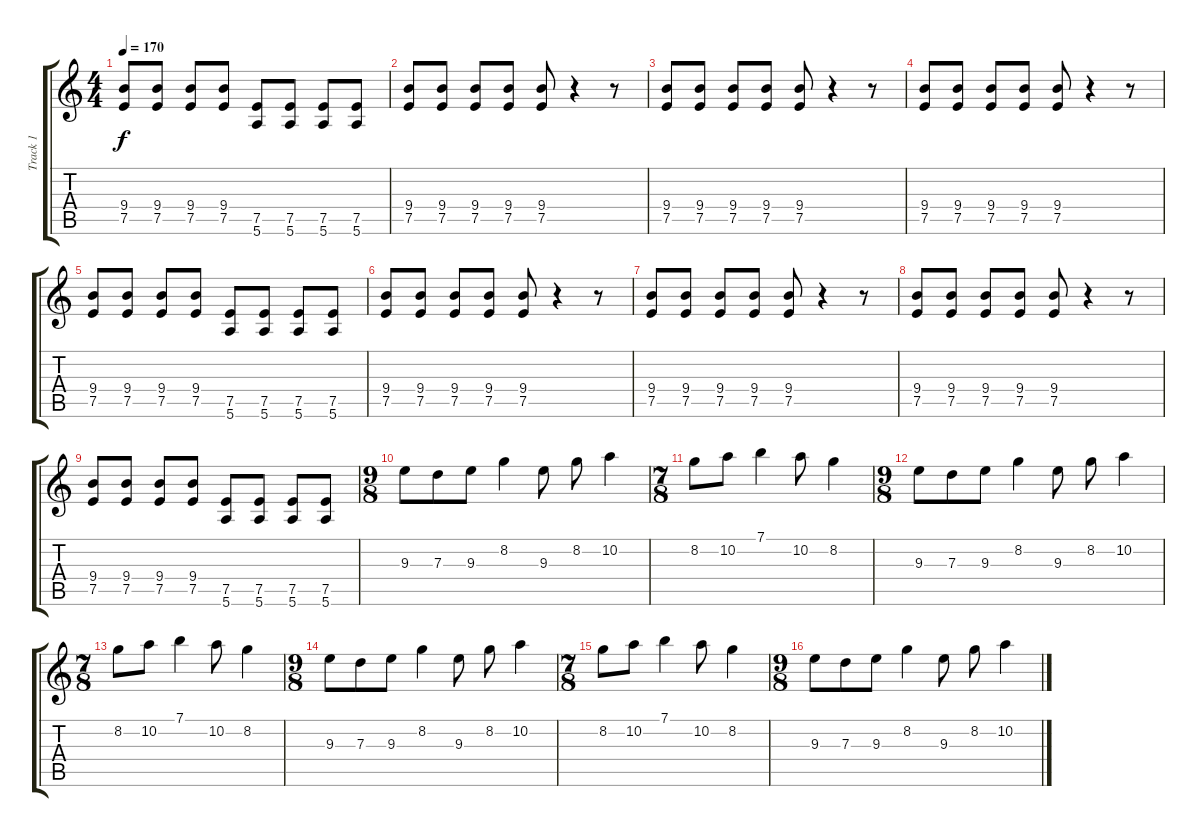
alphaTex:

\track ("Track 1" "Track 1") {instrument distortionguitar}
\staff {score tabs}
\tuning (E4 B3 G3 D3 A2 E2) {hide}
\ts (4 4)
\tempo 170
\clef g2
\ks c
(9.4 7.5).8{dy f} (9.4 7.5).8 (9.4 7.5).8 (9.4 7.5).8 (7.5 5.6).8 (7.5 5.6).8 (7.5 5.6).8 (7.5 5.6).8 |
(9.4 7.5).8 (9.4 7.5).8 (9.4 7.5).8 (9.4 7.5).8 (9.4 7.5).8 r.4 r.8 |
(9.4 7.5).8 (9.4 7.5).8 (9.4 7.5).8 (9.4 7.5).8 (9.4 7.5).8 r.4 r.8 |
(9.4 7.5).8 (9.4 7.5).8 (9.4 7.5).8 (9.4 7.5).8 (9.4 7.5).8 r.4 r.8 |
(9.4 7.5).8 (9.4 7.5).8 (9.4 7.5).8 (9.4 7.5).8 (7.5 5.6).8 (7.5 5.6).8 (7.5 5.6).8 (7.5 5.6).8 |
(9.4 7.5).8 (9.4 7.5).8 (9.4 7.5).8 (9.4 7.5).8 (9.4 7.5).8 r.4 r.8 |
(9.4 7.5).8 (9.4 7.5).8 (9.4 7.5).8 (9.4 7.5).8 (9.4 7.5).8 r.4 r.8 |
(9.4 7.5).8 (9.4 7.5).8 (9.4 7.5).8 (9.4 7.5).8 (9.4 7.5).8 r.4 r.8 |
(9.4 7.5).8 (9.4 7.5).8 (9.4 7.5).8 (9.4 7.5).8 (7.5 5.6).8 (7.5 5.6).8 (7.5 5.6).8 (7.5 5.6).8 |
\ts (9 8)
9.3.8 7.3.8 9.3.8 8.2.4 9.3.8 8.2.8 10.2.4 |
\ts (7 8)
8.2.8 10.2.8 7.1.4 10.2.8 8.2.4 |
\ts (9 8)
9.3.8 7.3.8 9.3.8 8.2.4 9.3.8 8.2.8 10.2.4 |
\ts (7 8)
8.2.8 10.2.8 7.1.4 10.2.8 8.2.4 |
\ts (9 8)
9.3.8 7.3.8 9.3.8 8.2.4 9.3.8 8.2.8 10.2.4 |
\ts (7 8)
8.2.8 10.2.8 7.1.4 10.2.8 8.2.4 |
\ts (9 8)
9.3.8 7.3.8 9.3.8 8.2.4 9.3.8 8.2.8 10.2.4
